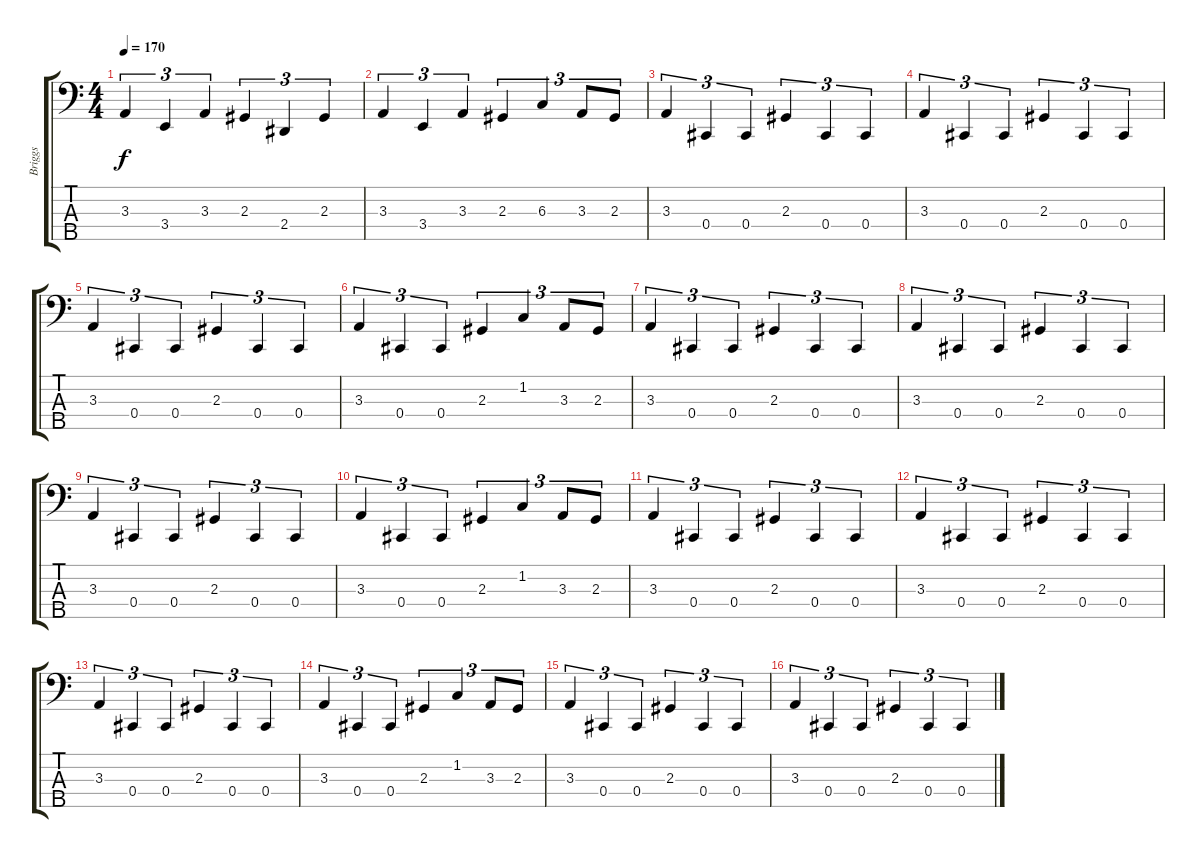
\track ("Briggs" "Briggs") {instrument electricbassfinger}
\staff {score tabs}
\tuning (E2 B1 Gb1 Db1 Ab0) {hide}
\ts (4 4)
\tempo 170
\clef f4
\ks c
3.3.4{tu (3 2) dy f} 3.4.4{tu (3 2)} 3.3.4{tu (3 2)} 2.3.4{tu (3 2)} 2.4.4{tu (3 2)} 2.3.4{tu (3 2)} |
3.3.4{tu (3 2)} 3.4.4{tu (3 2)} 3.3.4{tu (3 2)} 2.3.4{tu (3 2)} 6.3.4{tu (3 2)} 3.3.8{tu (3 2)} 2.3.8{tu (3 2)} |
3.3.4{tu (3 2)} 0.4.4{tu (3 2)} 0.4.4{tu (3 2)} 2.3.4{tu (3 2)} 0.4.4{tu (3 2)} 0.4.4{tu (3 2)} |
3.3.4{tu (3 2)} 0.4.4{tu (3 2)} 0.4.4{tu (3 2)} 2.3.4{tu (3 2)} 0.4.4{tu (3 2)} 0.4.4{tu (3 2)} |
3.3.4{tu (3 2)} 0.4.4{tu (3 2)} 0.4.4{tu (3 2)} 2.3.4{tu (3 2)} 0.4.4{tu (3 2)} 0.4.4{tu (3 2)} |
3.3.4{tu (3 2)} 0.4.4{tu (3 2)} 0.4.4{tu (3 2)} 2.3.4{tu (3 2)} 1.2.4{tu (3 2)} 3.3.8{tu (3 2)} 2.3.8{tu (3 2)} |
3.3.4{tu (3 2)} 0.4.4{tu (3 2)} 0.4.4{tu (3 2)} 2.3.4{tu (3 2)} 0.4.4{tu (3 2)} 0.4.4{tu (3 2)} |
3.3.4{tu (3 2)} 0.4.4{tu (3 2)} 0.4.4{tu (3 2)} 2.3.4{tu (3 2)} 0.4.4{tu (3 2)} 0.4.4{tu (3 2)} |
3.3.4{tu (3 2)} 0.4.4{tu (3 2)} 0.4.4{tu (3 2)} 2.3.4{tu (3 2)} 0.4.4{tu (3 2)} 0.4.4{tu (3 2)} |
3.3.4{tu (3 2)} 0.4.4{tu (3 2)} 0.4.4{tu (3 2)} 2.3.4{tu (3 2)} 1.2.4{tu (3 2)} 3.3.8{tu (3 2)} 2.3.8{tu (3 2)} |
3.3.4{tu (3 2)} 0.4.4{tu (3 2)} 0.4.4{tu (3 2)} 2.3.4{tu (3 2)} 0.4.4{tu (3 2)} 0.4.4{tu (3 2)} |
3.3.4{tu (3 2)} 0.4.4{tu (3 2)} 0.4.4{tu (3 2)} 2.3.4{tu (3 2)} 0.4.4{tu (3 2)} 0.4.4{tu (3 2)} |
3.3.4{tu (3 2)} 0.4.4{tu (3 2)} 0.4.4{tu (3 2)} 2.3.4{tu (3 2)} 0.4.4{tu (3 2)} 0.4.4{tu (3 2)} |
3.3.4{tu (3 2)} 0.4.4{tu (3 2)} 0.4.4{tu (3 2)} 2.3.4{tu (3 2)} 1.2.4{tu (3 2)} 3.3.8{tu (3 2)} 2.3.8{tu (3 2)} |
3.3.4{tu (3 2)} 0.4.4{tu (3 2)} 0.4.4{tu (3 2)} 2.3.4{tu (3 2)} 0.4.4{tu (3 2)} 0.4.4{tu (3 2)} |
3.3.4{tu (3 2)} 0.4.4{tu (3 2)} 0.4.4{tu (3 2)} 2.3.4{tu (3 2)} 0.4.4{tu (3 2)} 0.4.4{tu (3 2)}
